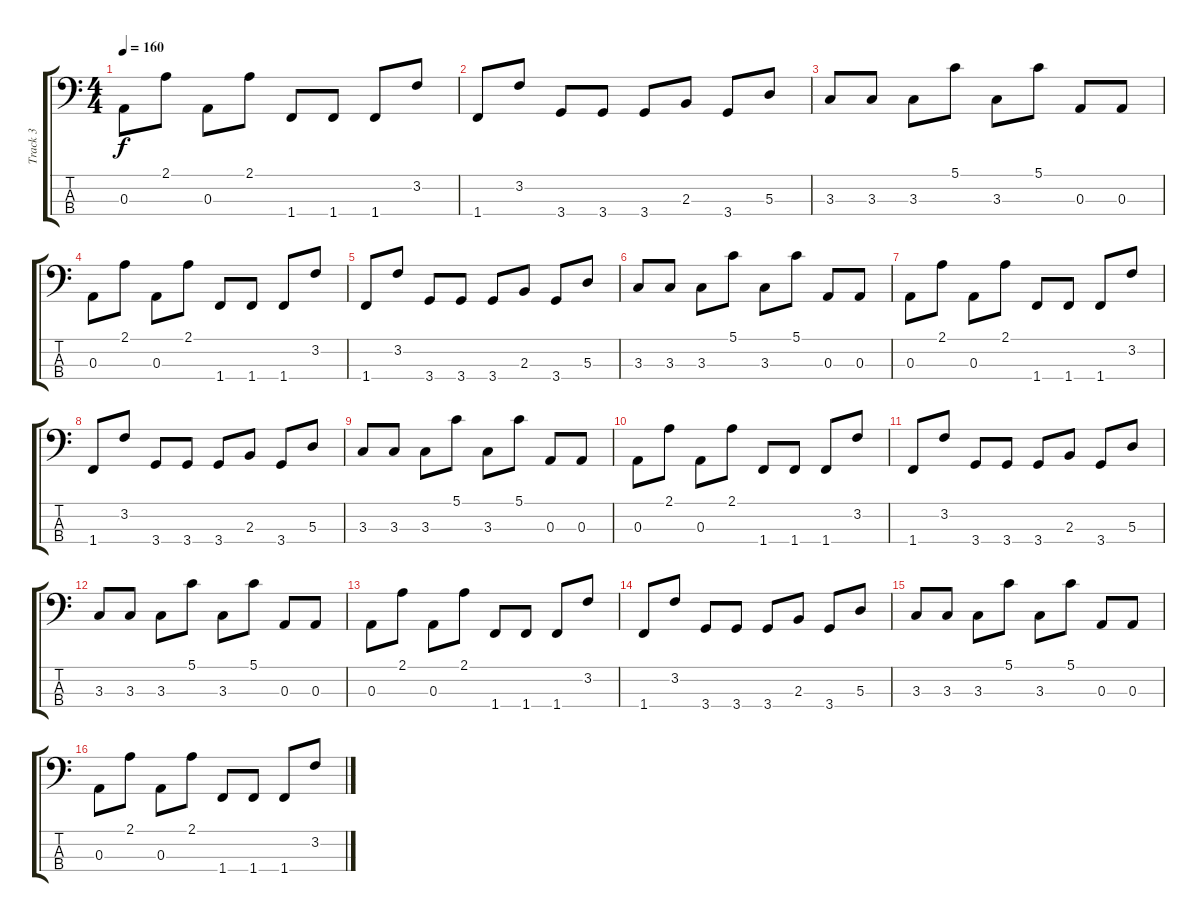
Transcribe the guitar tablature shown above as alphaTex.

\track ("Track 3" "Track 3") {instrument electricbassfinger}
\staff {score tabs}
\tuning (G2 D2 A1 E1) {hide}
\ts (4 4)
\tempo 160
\clef f4
\ks c
0.3.8{dy f} 2.1.8 0.3.8 2.1.8 1.4.8 1.4.8 1.4.8 3.2.8 |
1.4.8 3.2.8 3.4.8 3.4.8 3.4.8 2.3.8 3.4.8 5.3.8 |
3.3.8 3.3.8 3.3.8 5.1.8 3.3.8 5.1.8 0.3.8 0.3.8 |
0.3.8 2.1.8 0.3.8 2.1.8 1.4.8 1.4.8 1.4.8 3.2.8 |
1.4.8 3.2.8 3.4.8 3.4.8 3.4.8 2.3.8 3.4.8 5.3.8 |
3.3.8 3.3.8 3.3.8 5.1.8 3.3.8 5.1.8 0.3.8 0.3.8 |
0.3.8 2.1.8 0.3.8 2.1.8 1.4.8 1.4.8 1.4.8 3.2.8 |
1.4.8 3.2.8 3.4.8 3.4.8 3.4.8 2.3.8 3.4.8 5.3.8 |
3.3.8 3.3.8 3.3.8 5.1.8 3.3.8 5.1.8 0.3.8 0.3.8 |
0.3.8 2.1.8 0.3.8 2.1.8 1.4.8 1.4.8 1.4.8 3.2.8 |
1.4.8 3.2.8 3.4.8 3.4.8 3.4.8 2.3.8 3.4.8 5.3.8 |
3.3.8 3.3.8 3.3.8 5.1.8 3.3.8 5.1.8 0.3.8 0.3.8 |
0.3.8 2.1.8 0.3.8 2.1.8 1.4.8 1.4.8 1.4.8 3.2.8 |
1.4.8 3.2.8 3.4.8 3.4.8 3.4.8 2.3.8 3.4.8 5.3.8 |
3.3.8 3.3.8 3.3.8 5.1.8 3.3.8 5.1.8 0.3.8 0.3.8 |
0.3.8 2.1.8 0.3.8 2.1.8 1.4.8 1.4.8 1.4.8 3.2.8
